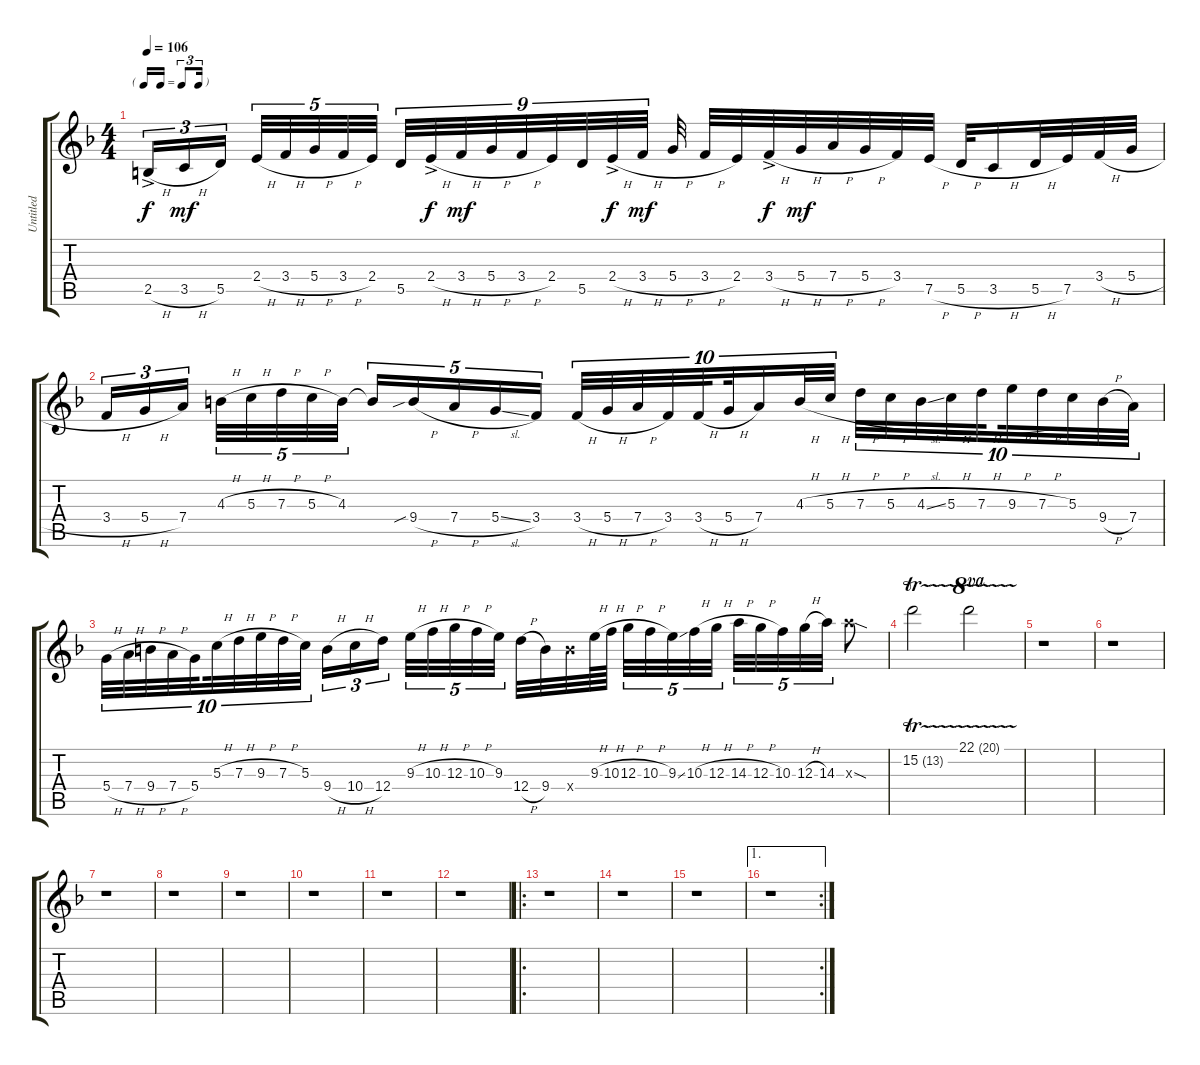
\track ("Untitled" "Untitled") {instrument distortionguitar}
\staff {score tabs}
\tuning (E4 B3 G3 D3 A2 E2) {hide}
\ts (4 4)
\tf triplet16th
\tempo 106
\clef g2
\ks f
2.5{h ac}.16{tu (3 2) dy f} 3.5{h}.16{tu (3 2) dy mf} 5.5.16{tu (3 2) beam splitsecondary} 2.4{h}.32{tu (5 4)} 3.4{h}.32{tu (5 4)} 5.4{h}.32{tu (5 4)} 3.4{h}.32{tu (5 4)} 2.4.32{tu (5 4)} 5.5.32{tu (9 8)} 2.4{h ac}.32{tu (9 8) dy f} 3.4{h}.32{tu (9 8) dy mf} 5.4{h}.32{tu (9 8)} 3.4{h}.32{tu (9 8)} 2.4.32{tu (9 8)} 5.5.32{tu (9 8)} 2.4{h ac}.32{tu (9 8) dy f} 3.4{h}.32{tu (9 8) dy mf} 5.4{h}.32 3.4{h}.32 2.4.32 3.4{h ac}.32{dy f} 5.4{h}.32{dy mf} 7.4{h}.32 5.4{h}.32 3.4.32 7.5{h}.32 5.5{h}.32 3.5{h}.16 5.5{h}.32 7.5.32 3.4{h}.32 5.4{h}.32 |
3.4{h}.16{tu (3 2)} 5.4{h}.16{tu (3 2)} 7.4.16{tu (3 2) beam splitsecondary} 4.3{h}.32{tu (5 4)} 5.3{h}.32{tu (5 4)} 7.3{h}.32{tu (5 4)} 5.3{h}.32{tu (5 4)} 4.3.32{tu (5 4)} 4.3{t}.16{tu (5 4)} 9.4{sib h}.16{tu (5 4)} 7.4{h}.16{tu (5 4)} 5.4{sl}.16{tu (5 4)} 3.4.16{tu (5 4)} 3.4{h}.32{tu (10 8)} 5.4{h}.32{tu (10 8)} 7.4{h}.32{tu (10 8)} 3.4.32{tu (10 8)} 3.4{h}.32{tu (10 8) beam splitsecondary} 5.4{h}.32{tu (10 8)} 7.4.16{tu (10 8)} 4.3{h}.32{tu (10 8)} 5.3{h}.32{tu (10 8)} 7.3{h}.32{tu (10 8)} 5.3{h}.32{tu (10 8)} 4.3{sl}.32{tu (10 8)} 5.3{h}.32{tu (10 8)} 7.3{h}.32{tu (10 8) beam splitsecondary} 9.3{h}.32{tu (10 8)} 7.3{h}.32{tu (10 8)} 5.3.32{tu (10 8)} 9.4{h}.32{tu (10 8)} 7.4.32{tu (10 8)} |
5.4{h}.32{tu (10 8)} 7.4{h}.32{tu (10 8)} 9.4{h}.32{tu (10 8)} 7.4{h}.32{tu (10 8)} 5.4.32{tu (10 8) beam splitsecondary} 5.3{h}.32{tu (10 8)} 7.3{h}.32{tu (10 8)} 9.3{h}.32{tu (10 8)} 7.3{h}.32{tu (10 8)} 5.3.32{tu (10 8)} 9.4{h}.16{tu (3 2)} 10.4{h}.16{tu (3 2)} 12.4.16{tu (3 2) beam splitsecondary} 9.3{h}.32{tu (5 4)} 10.3{h}.32{tu (5 4)} 12.3{h}.32{tu (5 4)} 10.3{h}.32{tu (5 4)} 9.3.32{tu (5 4)} 12.4{h}.32 9.4.32 9.4{x}.32 9.3{h}.64 10.3{h}.64{beam splitsecondary} 12.3{h}.32{tu (5 4)} 10.3{h}.32{tu (5 4)} 9.3{ss}.32{tu (5 4)} 10.3{h}.32{tu (5 4)} 12.3{h}.32{tu (5 4)} 14.3{h}.32{tu (5 4)} 12.3{h}.32{tu (5 4)} 10.3.32{tu (5 4)} 12.3{h}.32{tu (5 4)} 14.3.32{tu (5 4)} 14.3{sod x}.8 |
15.2{tr (13 32)}.2 22.1{tr (20 32)}.2{ot 8va} |
r.1 |
r.1 |
r.1 |
r.1 |
r.1 |
r.1 |
r.1 |
r.1 |
\ro
r.1 |
r.1 |
r.1 |
\ae 1
\rc 2
r.1
